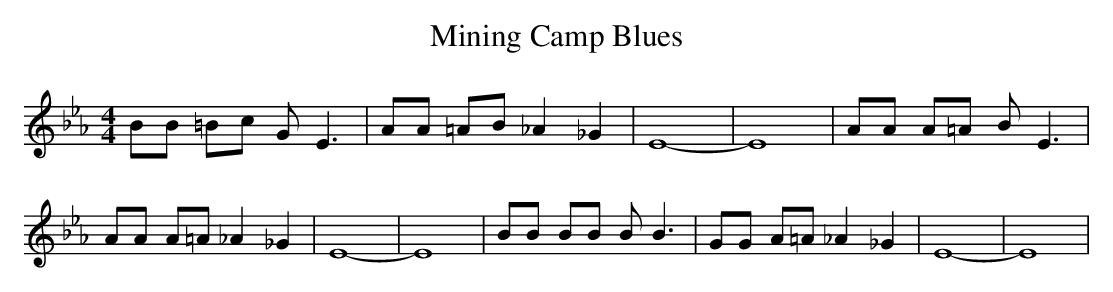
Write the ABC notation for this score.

X:1
T:Mining Camp Blues
M:4/4
L:1/8
K:Eb
 BB =Bc G E3| AA =AB _A2 _G2| E8-| E8| AA A=A B E3| AA A=A _A2 _G2|\
 E8-| E8| BB BB B B3| GG A=A _A2 _G2| E8-| E8|
